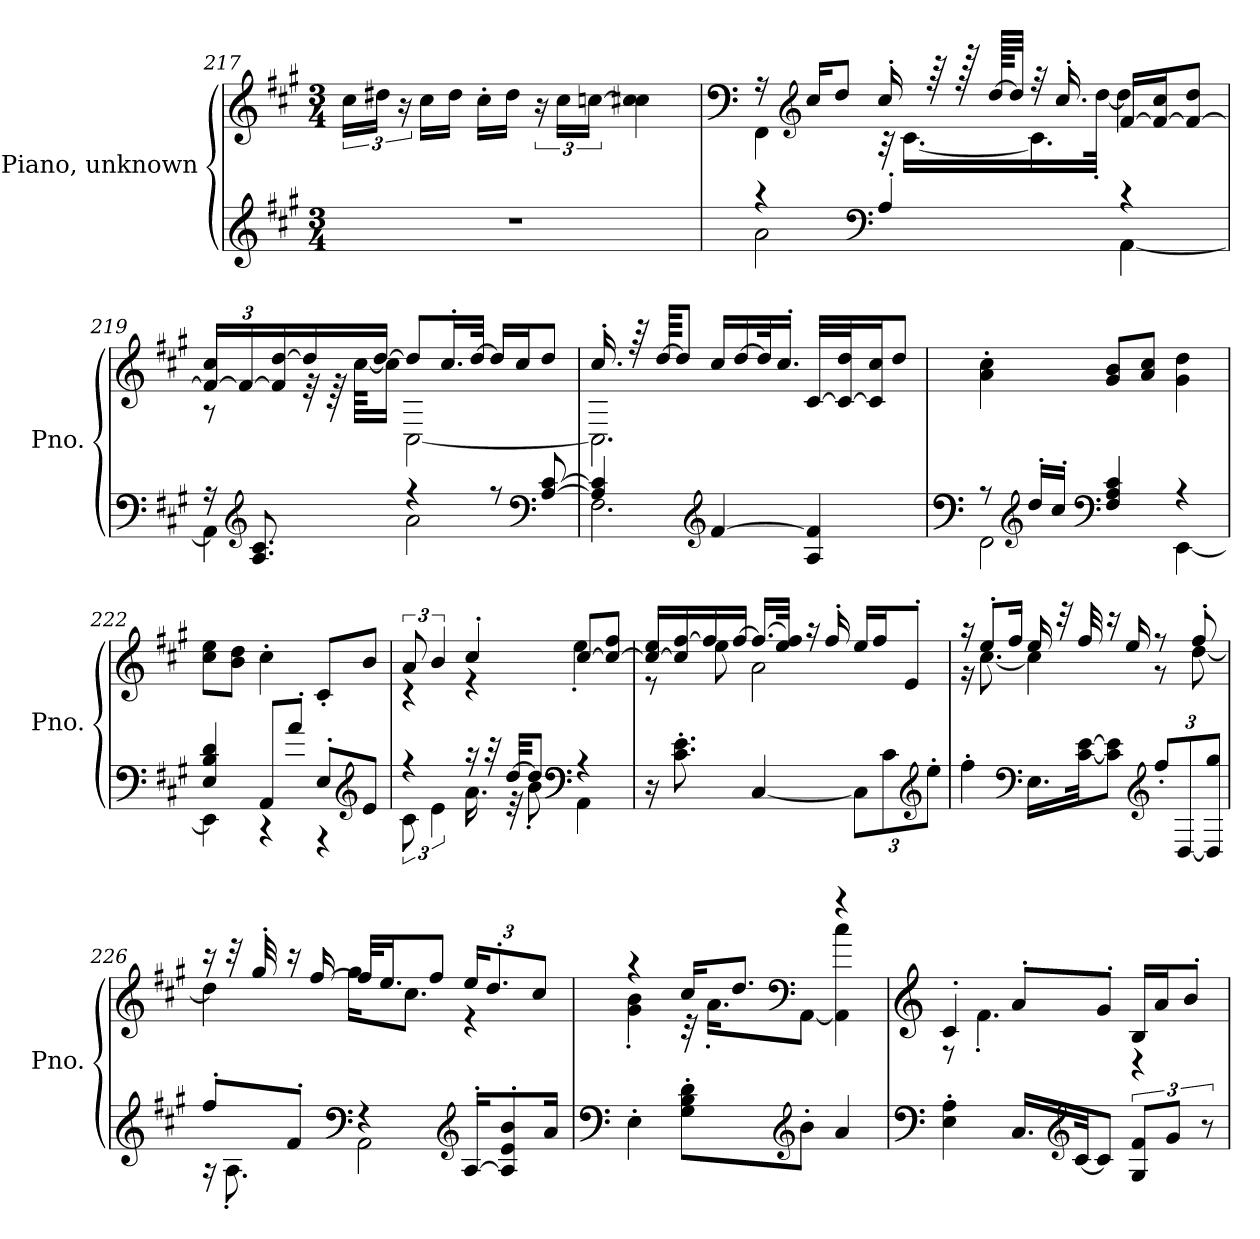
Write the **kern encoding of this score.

**kern	**kern
*part1	*part1
*staff2	*staff1
*I"Piano, unknown	*
*I'Pno.	*
*clefG2	*clefG2
*k[f#c#g#]	*k[f#c#g#]
*M3/4	*M3/4
=217	=217
2.r	24cc#\LL
.	24dd#X\JJ
.	24r
.	16cc#\LL
.	16dd#\JJ
.	16cc#'\LL
.	16dd#\JJ
.	24r
.	24cc#\LL
.	[24ccn\JJ
.	4cc\] 4cc#X\
!!LO:PB:g=z
=218	=218
*	*clefF4
*^	*^
4r	2a\	16r	4FF#\
*	*	*clefG2	*
.	.	16cc#/KL	.
.	.	8dd/J	.
*clefF4	*	*	*
4A'/	.	16cc#'/	32r
.	.	.	[16.c#\LL
.	.	64r	.
.	.	128r	.
.	.	[128dd/KKLLL	.
.	.	32dd/JJJ]	.
.	.	32r	16.c#\]
.	.	16.cc#'/	.
.	.	.	[32dd'\JJk
4r	[4AA\	[16f#/LL	4dd\]
.	.	16f#/_ 16cc#/J	.
.	.	8f#/_ 8dd/J	.
=219	=219	=219	=219
*	*	*Xbrackettup	*
16r	4AA\]	24f#/_ 24cc#/LL	8r
.	.	24f#/_	.
*clefG2	*	*	*
8.A/ 8.c#/	.	.	.
.	.	24f#/] [24dd/	.
.	.	16dd/]	32r
.	.	.	64r
.	.	.	[64cc#\KKLL
.	.	[16dd/JJ	16cc#\JJ]
4r	2a\	8dd/L]	[2C#\
.	.	16.cc#'/L	.
.	.	[32dd/JJk	.
8r	.	16dd/LL]	.
.	.	16cc#/J	.
*clefF4	*	*	*
[8A/ [8c#/	.	8dd/J	.
!!LO:LB:g=z	!!
=220	=220	=220	=220
4A/] 4c#/]	2.F#\	16.cc#'/	2.C#\]
.	.	64r	.
.	.	[64dd/KKKL	.
.	.	8dd/J]	.
*clefG2	*	*	*
[4f#/	.	16cc#/LL	.
.	.	[16dd/	.
.	.	32dd/K]	.
.	.	16.cc#'/JJ	.
4A/ 4f#/]	.	[32c#/LLL	.
.	.	32c#/_ 32dd/J	.
.	.	16c#/] 16cc#/J	.
.	.	8dd/J	.
*	*	*v	*v
=221	=221	=221
*clefF4	*	*
8r	2FF#\	4a\' 4cc#\'
*clefG2	*	*
16dd'/LL	.	.
16cc#'/JJ	.	.
*clefF4	*	*
4F#/ 4A/ 4c#/	.	8g#/ 8b/L
.	.	8a/ 8cc#/J
4r	[4EE\	4g#\ 4dd\
=222	=222	=222
4E/ 4B/ 4d/	4EE\]	8cc#\ 8ee\L
.	.	8b\ 8dd\J
8AA/L	4r	4cc#'\
8a'/J	.	.
8E'/L	4r	8c#'/L
*clefG2	*	*
8e/J	.	8b/J
!!LO:LB:g=z
=223	=223	=223
*	*	*brackettup
*	*	*^
4r	12c#\	12a/	4r
.	6e\	6b/	.
16r	16.a\	4cc#'/	4r
32r	.	.	.
[32dd/KKL	32r	.	.
8dd/J]	8b'\	.	.
*clefF4	*	*	*
4r	4AA\	[8cc#/L	4ee'\
.	.	8cc#/_ 8ff#/J	.
*v	*v	*	*
=224	=224	=224
16r	16cc#/_ 16ee/LL	8r
8.c#\' 8.e\'	16cc#/] [16ff#/	.
.	16ff#/]	8ee\
.	[16ff#/JJ	.
[4C#/	16.ff#/LL_	2a\
.	32ee/ 32ff#/]JJk	.
.	16r	.
.	16ff#'/	.
*Xbrackettup	*	*
12C#\L]	16ee/LL	.
.	16ff#/J	.
12c#\	.	.
.	8e'/J	.
*clefG2	*	*
12ee'\J	.	.
!!LO:LB:g=z	!!
=225	=225	=225
4ff#'\	16r	16r
.	8ee'/L	[8.cc#\
.	16ff#/Jk	.
*clefF4	*	*
16.E\LL	16ee/	4cc#\]
.	32r	.
[32c#\ [32e\JK	32ff#/	.
8c#\] 8e\]J	16r	.
.	16ee/	.
*clefG2	*	*
12ff#'/L	8r	8r
[12D/	.	.
.	8ff#'/	[8dd\
12D/] 12gg#/J	.	.
=226	=226	=226
*^	*	*
8ff#'/L	16r	16r	4dd\]
.	8.A'\	32r	.
.	.	32gg#'/	.
8f#'/J	.	16r	.
.	.	[16ff#/	.
*clefF4	*	*	*
4r	2AA\	32ff#/KLL]	16gg#\KL
.	.	16.ee/J	.
.	.	.	8.cc#\J
.	.	8ff#/J	.
*clefG2	*	*	*
*	*	*Xbrackettup	*
[16A'/KL	.	24ee/KL	4r
.	.	12.dd'/	.
8A/]' 8e/' 8b/'	.	.	.
.	.	12cc#/J	.
16a/Jk	.	.	.
*v	*v	*	*
=227	=227	=227
*clefF4	*	*
4E'\	4r	4g#\' 4b\'
8G#\' 8B\' 8d\'L	16cc#/KL	32r
.	.	16.a'\KL
.	8.dd/J	.
*clefG2	*clefF4	*
8b'\J	.	[8AA\J
4a/	4r	4AA\] 4cc#\
!!LO:LB:g=z	!!
=228	=228	=228
*clefF4	*clefG2	*
4E\' 4A\'	4c#'/	8r
.	.	4.f#'\
16.C#/LL	8a'/L	.
*clefG2	*	*
[32c#/JK	.	.
8c#/J]	8g#'/J	.
*brackettup	*	*
12G#/ 12f#/L	16B/LL	4r
.	16a/J	.
12g#/J	.	.
.	8b'/J	.
12r	.	.
*	*v	*v
=	=
*-	*-
